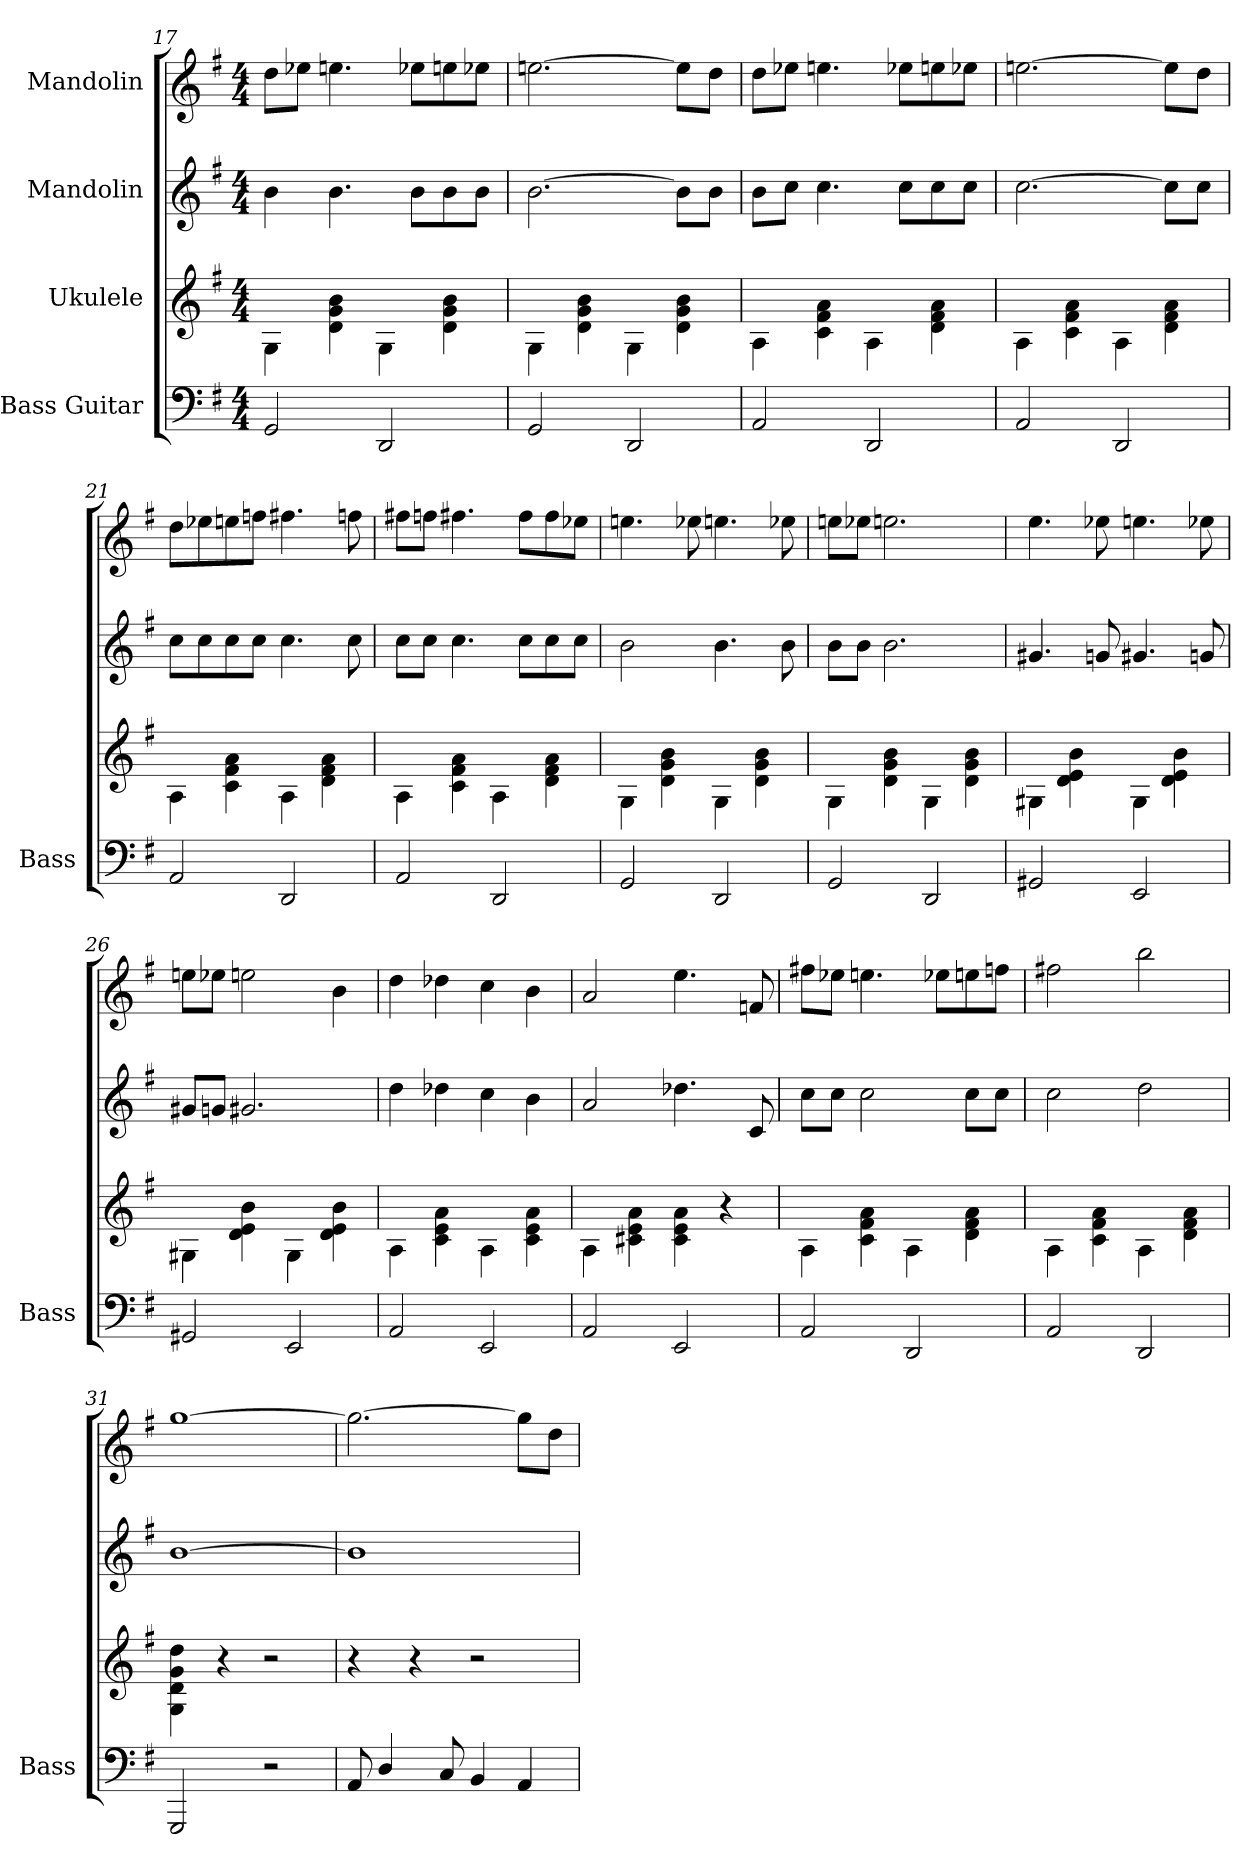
**kern	**kern	**kern	**kern
*part4	*part3	*part2	*part1
*staff4	*staff3	*staff2	*staff1
*I"Bass Guitar	*I"Ukulele	*I"Mandolin	*I"Mandolin
*I'Bass	*	*	*
!!LO:LB:g=z
*	*	*clefG2	*clefG2
*k[f#]	*k[f#]	*k[f#]	*k[f#]
*G:	*G:	*G:	*G:
*M4/4	*M4/4	*M4/4	*M4/4
=17	=17	=17	=17
2GGi/	4Gj\	4bZ\	8ddV\L
.	.	.	8ee-XV\J
.	4dj\ 4gj 4bj	4.bZ\	4.eenV\
2DDi/	4Gj\	.	.
.	.	8bZ\L	8ee-XV\L
.	4dj\ 4gj 4bj	8bZ\	8eenV\
.	.	8bZ\J	8ee-XV\J
=18	=18	=18	=18
2GGi/	4Gj\	[2.bZ\	[2.eenV\
.	4dj\ 4gj 4bj	.	.
2DDi/	4Gj\	.	.
.	4dj\ 4gj 4bj	8bZ\L]	8eeV\L]
.	.	8bZ\J	8ddV\J
=19	=19	=19	=19
2AAi/	4Aj\	8bZ\L	8ddV\L
.	.	8ccZ\J	8ee-XV\J
.	4cj\ 4f#j 4aj	4.ccZ\	4.eenV\
2DDi/	4Aj\	.	.
.	.	8ccZ\L	8ee-XV\L
.	4dj\ 4f#j 4aj	8ccZ\	8eenV\
.	.	8ccZ\J	8ee-XV\J
=20	=20	=20	=20
2AAi/	4Aj\	[2.ccZ\	[2.eenV\
.	4cj\ 4f#j 4aj	.	.
2DDi/	4Aj\	.	.
.	4dj\ 4f#j 4aj	8ccZ\L]	8eeV\L]
.	.	8ccZ\J	8ddV\J
!!LO:LB:g=z
=21	=21	=21	=21
2AAi/	4Aj\	8ccZ\L	8ddV\L
.	.	8ccZ\	8ee-XV\
.	4cj\ 4f#j 4aj	8ccZ\	8eenV\
.	.	8ccZ\J	8ffnV\J
2DDi/	4Aj\	4.ccZ\	4.ff#XV\
.	4dj\ 4f#j 4aj	.	.
.	.	8ccZ\	8ffnV\
=22	=22	=22	=22
2AAi/	4Aj\	8ccZ\L	8ff#XV\L
.	.	8ccZ\J	8ffnV\J
.	4cj\ 4f#j 4aj	4.ccZ\	4.ff#XV\
2DDi/	4Aj\	.	.
.	.	8ccZ\L	8ff#V\L
.	4dj\ 4f#j 4aj	8ccZ\	8ff#V\
.	.	8ccZ\J	8ee-XV\J
=23	=23	=23	=23
2GGi/	4Gj\	2bZ\	4.eenV\
.	4dj\ 4gj 4bj	.	.
.	.	.	8ee-XV\
2DDi/	4Gj\	4.bZ\	4.eenV\
.	4dj\ 4gj 4bj	.	.
.	.	8bZ\	8ee-XV\
=24	=24	=24	=24
2GGi/	4Gj\	8bZ\L	8eenV\L
.	.	8bZ\J	8ee-XV\J
.	4dj\ 4gj 4bj	2.bZ\	2.eenV\
2DDi/	4Gj\	.	.
.	4dj\ 4gj 4bj	.	.
!!LO:PB:g=z
=25	=25	=25	=25
2GG#i/	4G#j\	4.g#XZ/	4.eeV\
.	4dj\ 4ej 4bj	.	.
.	.	8gnZ/	8ee-XV\
2EEi/	4G#j\	4.g#XZ/	4.eenV\
.	4dj\ 4ej 4bj	.	.
.	.	8gnZ/	8ee-XV\
=26	=26	=26	=26
2GG#i/	4G#j\	8g#XZ/L	8eenV\L
.	.	8gnZ/J	8ee-XV\J
.	4dj\ 4ej 4bj	2.g#XZ/	2eenV\
2EEi/	4G#j\	.	.
.	4dj\ 4ej 4bj	.	4bV\
=27	=27	=27	=27
2AAi/	4Aj\	4ddZ\	4ddV\
.	4cj\ 4ej 4aj	4dd-XZ\	4dd-XV\
2EEi/	4Aj\	4ccZ\	4ccV\
.	4cj\ 4ej 4aj	4bZ\	4bV\
=28	=28	=28	=28
2AAi/	4Aj\	2aZ/	2aV/
.	4c#j\ 4ej 4aj	.	.
2EEi/	4c#j\ 4ej 4aj	4.dd-XZ\	4.eeV\
.	4r	.	.
.	.	8cZ/	8fnV/
=29	=29	=29	=29
2AAi/	4Aj\	8ccZ\L	8ff#XV\L
.	.	8ccZ\J	8ee-XV\J
.	4cj\ 4f#j 4aj	2ccZ\	4.eenV\
2DDi/	4Aj\	.	.
.	.	.	8ee-XV\L
.	4dj\ 4f#j 4aj	8ccZ\L	8eenV\
.	.	8ccZ\J	8ffnV\J
!!LO:LB:g=z
=30	=30	=30	=30
2AAi/	4Aj\	2ccZ\	2ff#XV\
.	4cj\ 4f#j 4aj	.	.
2DDi/	4Aj\	2ddZ\	2bbV\
.	4dj\ 4f#j 4aj	.	.
=31	=31	=31	=31
2GGGi/	4Gj\ 4dj 4gj 4ddj	[1bZ	[1ggV
.	4r	.	.
2r	2r	.	.
=32	=32	=32	=32
8AAi/	4r	1bZ]	2.ggV\_
4Di/	.	.	.
.	4r	.	.
8Ci/	.	.	.
4BBi/	2r	.	.
4AAi/	.	.	8ggV\L]
.	.	.	8ddV\J
=	=	=	=
*-	*-	*-	*-
